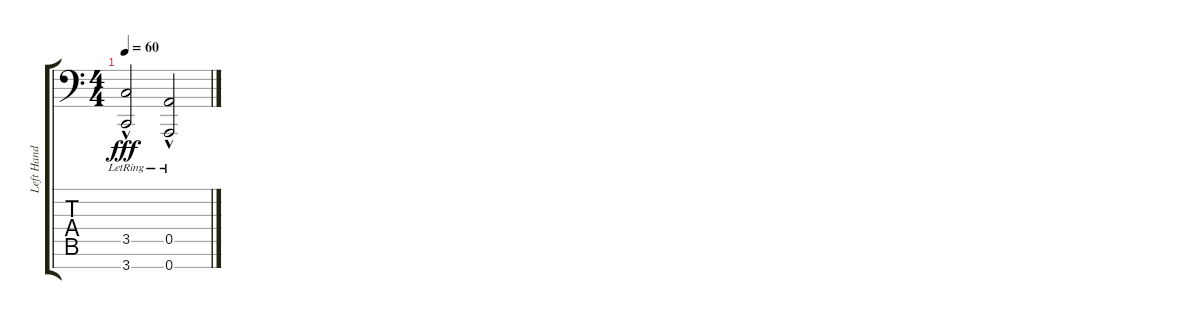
\track ("Left Hand" "Left Hand") {instrument brightacousticpiano}
\staff {score tabs}
\tuning (E4 B3 G3 D3 A2 E2 A1) {hide}
\ts (4 4)
\tempo 60
\clef f4
\ks c
(3.5{hac lr} 3.7{hac lr}).2{dy fff} (0.5{hac lr} 0.7{hac lr}).2
